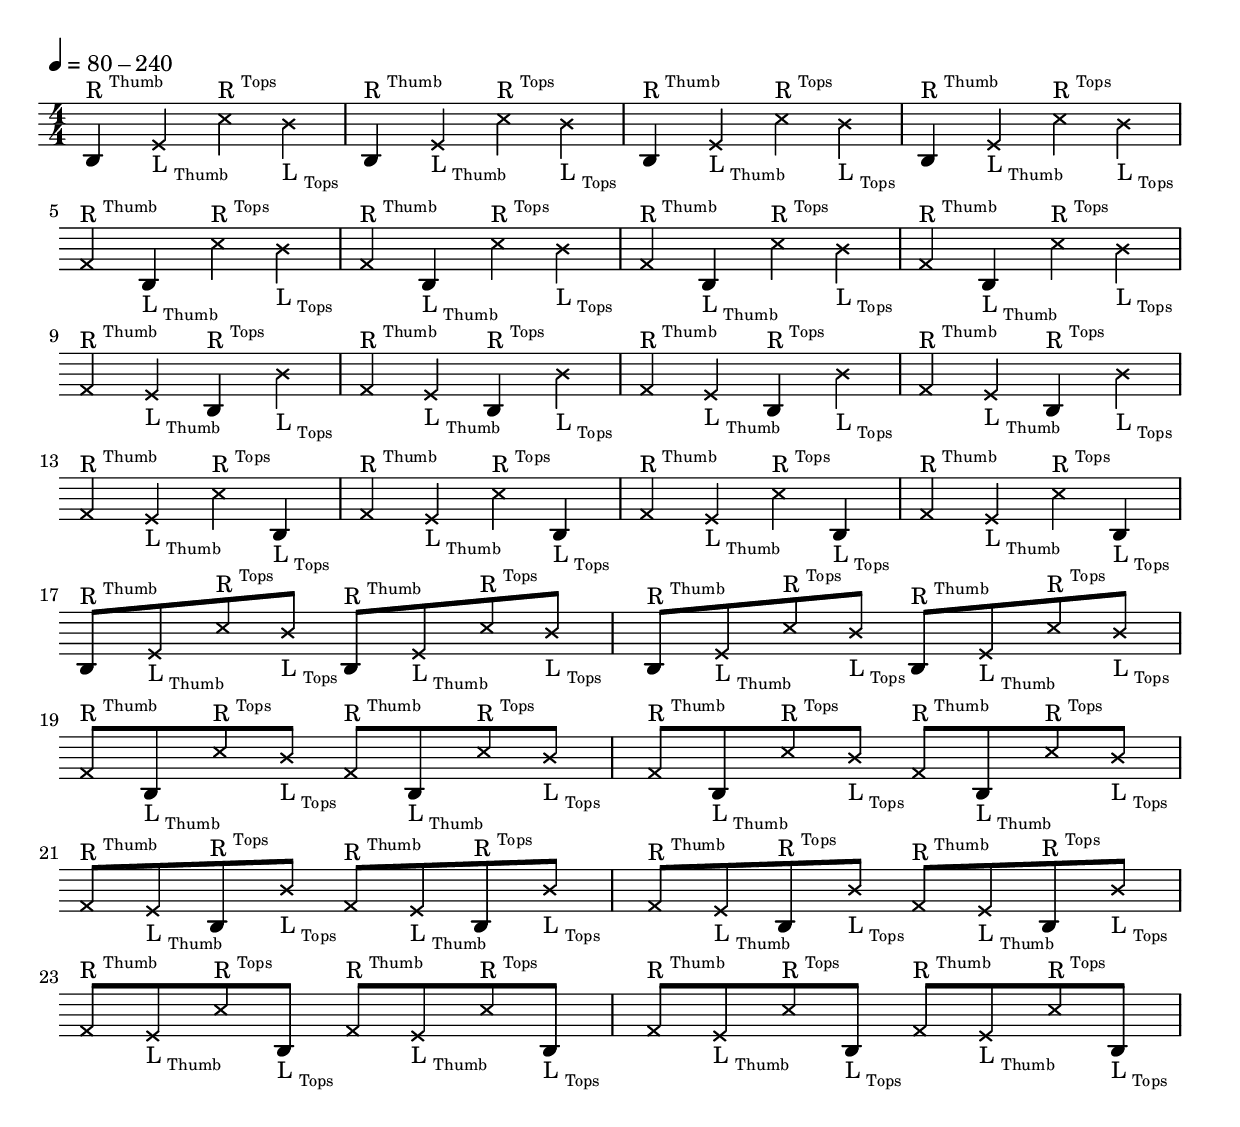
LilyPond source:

\version "2.24.1"
\include "../global.ly"

\layout {
  indent = -3.5
}

\relative {
  \defaultScoreSettings
  \tempo 4 = 80 - 240
  \time 4/4

  \rimNote

  \repeat unfold 4 { \once \defaultNote  b4^\RThumbTop                     e_\LThumbBtm                     c'^\RTopsTop                     b_\LTopsBtm } \break
  \repeat unfold 4 {                     f4^\RThumbTop \once \defaultNote b,_\LThumbBtm                     c'^\RTopsTop                     b_\LTopsBtm } \break
  \repeat unfold 4 {                     f4^\RThumbTop                     e_\LThumbBtm \once \defaultNote   b^\RTopsTop                    b'_\LTopsBtm } \break
  \repeat unfold 4 {                     f4^\RThumbTop                     e_\LThumbBtm                     c'^\RTopsTop \once \defaultNote b,_\LTopsBtm } \break

  \repeat unfold 4 { \once \defaultNote  b8^\RThumbTop                     e_\LThumbBtm                     c'^\RTopsTop                     b_\LTopsBtm } \break
  \repeat unfold 4 {                     f8^\RThumbTop \once \defaultNote b,_\LThumbBtm                     c'^\RTopsTop                     b_\LTopsBtm } \break
  \repeat unfold 4 {                     f8^\RThumbTop                     e_\LThumbBtm \once \defaultNote   b^\RTopsTop                    b'_\LTopsBtm } \break
  \repeat unfold 4 {                     f8^\RThumbTop                     e_\LThumbBtm                     c'^\RTopsTop \once \defaultNote b,_\LTopsBtm }



  \resetNoteHead
}